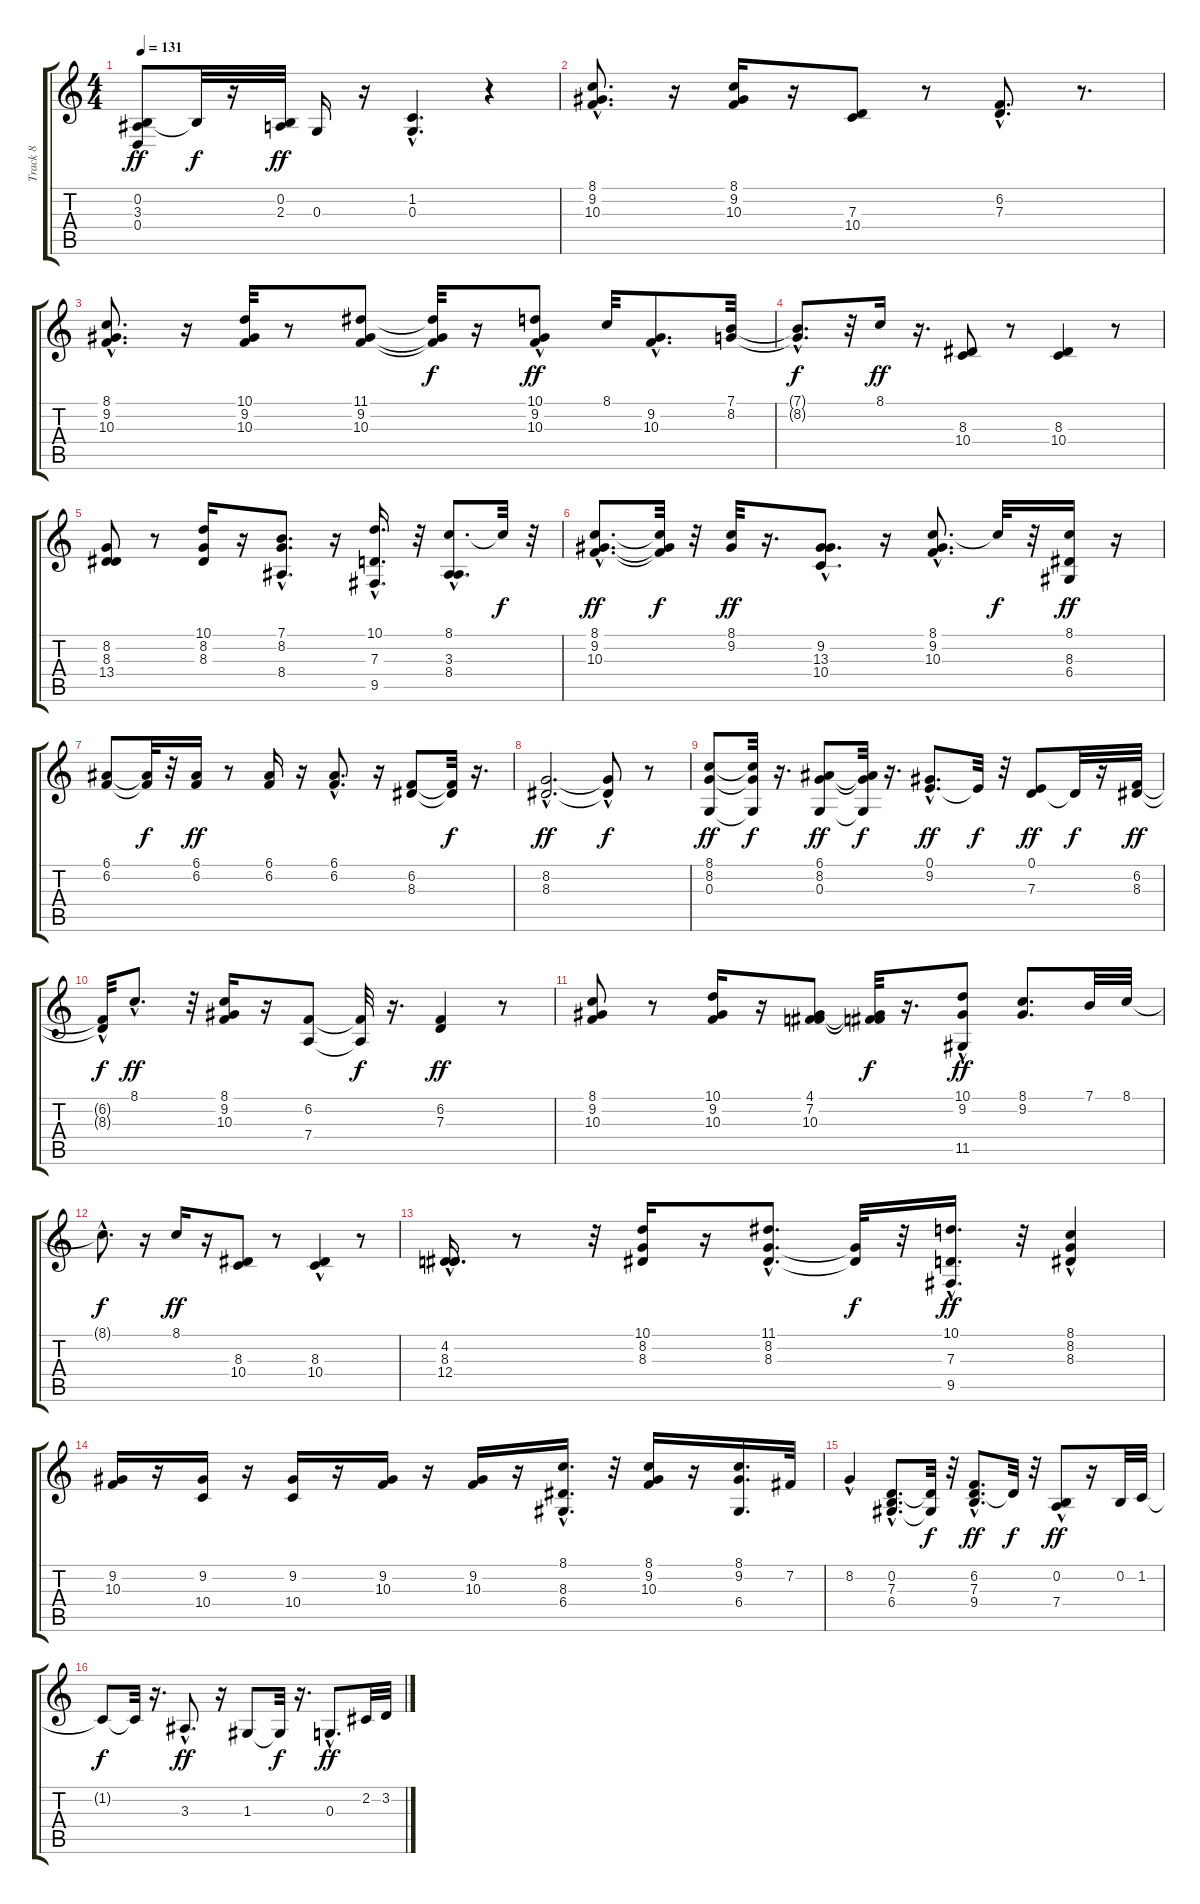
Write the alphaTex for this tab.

\track ("Track 8" "Track 8") {instrument acousticgrandpiano}
\staff {score tabs}
\tuning (E4 B3 G3 D3 A2 E2) {hide}
\ts (4 4)
\tempo 131
\clef g2
\ks c
(0.2 3.3 0.4).8{dy ff} 0.2{t}.32{dy f} r.16 (0.2 2.3).32{dy ff} 0.3.16 r.16 (1.2{hac} 0.3).4{d} r.4 |
(8.1{hac} 9.2{hac} 10.3{hac}).8{d} r.16 (8.1 9.2 10.3).16 r.16 (7.3 10.4).8 r.8 (6.2{hac} 7.3{hac}).8{d} r.8{d} |
(8.1{hac} 9.2{hac} 10.3{hac}).8{d} r.16 (10.1 9.2 10.3).32 r.8 (11.1 9.2 10.3).8 (11.1{t} 9.2{t} 10.3{t}).32{dy f} r.16 (10.1{hac} 9.2{hac} 10.3).8{dy ff} 8.1.32 (9.2{hac} 10.3{hac}).8{d} (7.1 8.2).32 |
(7.1{t} 8.2{hac t}).8{d dy f} r.32 8.1.16{dy ff} r.16{d} (8.3 10.4).8 r.8 (8.3 10.4).4 r.8 |
(8.2 8.3 13.4).8 r.8 (10.1 8.2 8.3).16 r.16 (7.1 8.2{hac} 8.4{hac}).8{d} r.16 (10.1{hac} 7.3{hac} 9.5{hac}).16{d} r.32 (8.1{hac} 3.3{hac} 8.4{hac}).8{d} 8.1{t}.32{dy f} r.32 |
(8.1{hac} 9.2{hac} 10.3{hac}).8{d dy ff} (8.1{t} 9.2{t} 10.3{t}).32{dy f} r.32 (8.1 9.2).32{dy ff} r.16{d} (9.2{hac} 13.3{hac} 10.4{hac}).8{d} r.16 (8.1{hac} 9.2{hac} 10.3{hac}).8{d} 8.1{t}.32{dy f} r.32 (8.1 8.3 6.4).16{dy ff} r.16 |
(6.1 6.2).8 (6.1{t} 6.2{t}).32{dy f} r.32 (6.1 6.2).16{dy ff} r.8 (6.1 6.2).16 r.16 (6.1{hac} 6.2{hac}).8{d} r.16 (6.2 8.3).8 (6.2{t} 8.3{t}).32{dy f} r.16{d} |
(8.2{hac} 8.3{hac}).2{d dy ff} (8.2{t} 8.3{hac t}).8{dy f} r.8 |
(8.1 8.2 0.3).8{dy ff} (8.1{t} 8.2{t} 0.3{t}).32{dy f} r.16{d} (6.1 8.2 0.3).8{dy ff} (6.1{t} 8.2{t} 0.3{t}).32{dy f} r.16{d} (0.1{hac} 9.2).8{d dy ff} 0.1{t}.32{dy f} r.32 (0.1 7.3).8{dy ff} 7.3{t}.32{dy f} r.16 (6.2 8.3).32{dy ff} |
(6.2{hac t} 8.3{hac t}).32{dy f} 8.1{hac}.8{d dy ff} r.32 (8.1 9.2 10.3).16 r.16 (6.2 7.4).8 (6.2{t} 7.4{t}).32{dy f} r.16{d} (6.2 7.3).4{dy ff} r.8 |
(8.1 9.2 10.3).8 r.8 (10.1 9.2 10.3).16 r.16 (4.1 7.2 10.3).8 (4.1{t} 7.2{t} 10.3{t}).32{dy f} r.16{d} (10.1{hac} 9.2{hac} 11.5).8{dy ff} (8.1 9.2).8{d} 7.1.32 8.1.32 |
8.1{hac t}.8{d dy f} r.16 8.1.16{dy ff} r.16 (8.3 10.4).8 r.8 (8.3 10.4{hac}).4 r.8 |
(4.2{hac} 8.3{hac} 12.4{hac}).16{d} r.8 r.32 (10.1 8.2 8.3).16 r.16 (11.1{hac} 8.2{hac} 8.3{hac}).8{d} (8.2{t} 8.3{t}).32{dy f} r.32 (10.1{hac} 7.3{hac} 9.5{hac}).16{d dy ff} r.32 (8.1{hac} 8.2 8.3).4 |
(9.2 10.3).16 r.16 (9.2 10.4).16 r.16 (9.2 10.4).16 r.16 (9.2 10.3).16 r.16 (9.2 10.3).16 r.16 (8.1{hac} 8.3 6.4).16{d} r.32 (8.1 9.2 10.3).16 r.16 (8.1 9.2 6.4).16{d} 7.2.32 |
8.2{hac}.4 (0.2{hac} 7.3{hac} 6.4{hac}).8{d} (7.3{t} 6.4{t}).32{dy f} r.32 (6.2{hac} 7.3{hac} 9.4{hac}).8{d dy ff} 7.3{t}.32{dy f} r.32 (0.2 7.4{hac}).8{dy ff} r.16 0.2.32 1.2.32 |
1.2{t}.8{dy f} 1.2{t}.32 r.16{d} 3.3{hac}.8{d dy ff} r.16 1.3.8 1.3{t}.32{dy f} r.16{d} 0.3{hac}.8{d dy ff} 2.2.32 3.2.32
